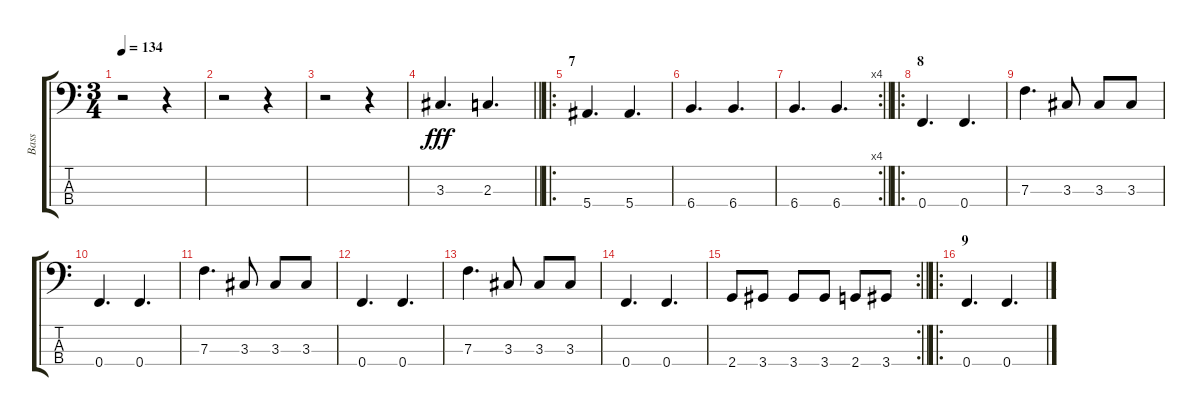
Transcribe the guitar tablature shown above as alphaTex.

\track ("Bass" "Bass") {instrument electricbasspick}
\staff {score tabs}
\tuning (Ab2 Eb2 Bb1 F1) {hide}
\ts (3 4)
\tempo 134
\clef f4
\ks c
r.2{dy fff} r.4 |
r.2 r.4 |
r.2 r.4 |
\barLineRight lightlight
3.3.4{d} 2.3.4{d} |
\ro
\section ("" "7")
5.4.4{d} 5.4.4{d} |
6.4.4{d} 6.4.4{d} |
\rc 4
\barLineRight lightlight
6.4.4{d} 6.4.4{d} |
\ro
\section ("" "8")
0.4.4{d} 0.4.4{d} |
7.3.4{d} 3.3.8 3.3.8 3.3.8 |
0.4.4{d} 0.4.4{d} |
7.3.4{d} 3.3.8 3.3.8 3.3.8 |
0.4.4{d} 0.4.4{d} |
7.3.4{d} 3.3.8 3.3.8 3.3.8 |
0.4.4{d} 0.4.4{d} |
\rc 2
\barLineRight lightlight
2.4.8 3.4.8 3.4.8 3.4.8 2.4.8 3.4.8 |
\ro
\section ("" "9")
0.4.4{d} 0.4.4{d}
